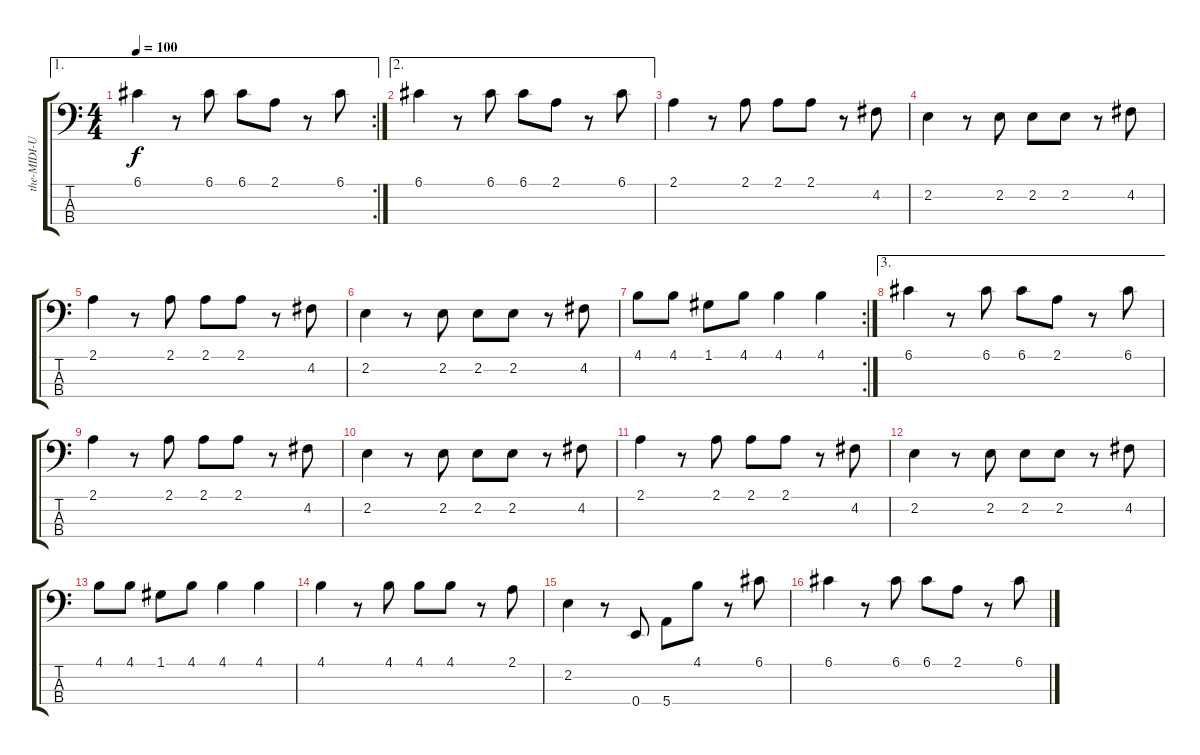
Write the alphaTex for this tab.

\track ("the-MIDI-Universe@" "the-MIDI-U") {instrument electricbassfinger}
\staff {score tabs}
\tuning (G2 D2 A1 E1) {hide}
\ae 1
\rc 2
\ts (4 4)
\tempo 100
\clef f4
\ks c
6.1.4{dy f} r.8 6.1.8 6.1.8 2.1.8 r.8 6.1.8 |
\ae 2
6.1.4 r.8 6.1.8 6.1.8 2.1.8 r.8 6.1.8 |
2.1.4 r.8 2.1.8 2.1.8 2.1.8 r.8 4.2.8 |
2.2.4 r.8 2.2.8 2.2.8 2.2.8 r.8 4.2.8 |
2.1.4 r.8 2.1.8 2.1.8 2.1.8 r.8 4.2.8 |
2.2.4 r.8 2.2.8 2.2.8 2.2.8 r.8 4.2.8 |
\rc 2
4.1.8 4.1.8 1.1.8 4.1.8 4.1.4 4.1.4 |
\ae 3
6.1.4 r.8 6.1.8 6.1.8 2.1.8 r.8 6.1.8 |
2.1.4 r.8 2.1.8 2.1.8 2.1.8 r.8 4.2.8 |
2.2.4 r.8 2.2.8 2.2.8 2.2.8 r.8 4.2.8 |
2.1.4 r.8 2.1.8 2.1.8 2.1.8 r.8 4.2.8 |
2.2.4 r.8 2.2.8 2.2.8 2.2.8 r.8 4.2.8 |
4.1.8 4.1.8 1.1.8 4.1.8 4.1.4 4.1.4 |
4.1.4 r.8 4.1.8 4.1.8 4.1.8 r.8 2.1.8 |
2.2.4 r.8 0.4.8 5.4.8 4.1.8 r.8 6.1.8 |
6.1.4 r.8 6.1.8 6.1.8 2.1.8 r.8 6.1.8
